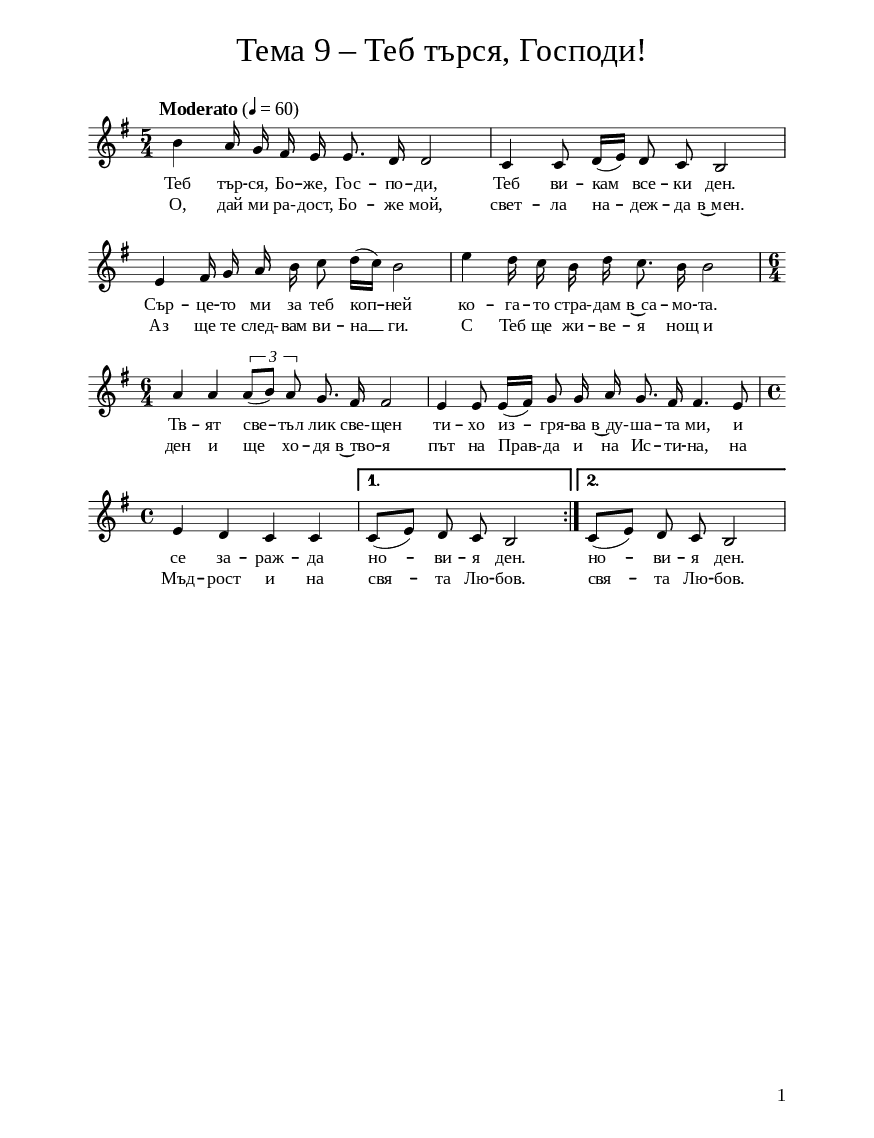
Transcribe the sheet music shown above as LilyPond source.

\version "2.24.2"

% include paper part and global functions
\include "include/globals.ily"

\bookpart {
    \label #'ref217
  \tocItem \markup "Тема 9 – Теб търся, Господи!"
  \include "include/bookpart-paper.ily"
  \score {
    \include "include/score-layout.ily"

    \new Voice \absolute {
      \clef treble
      \key e \minor
      \time 5/4
      \tempoFunc "Moderato" 4 "60"
      \autoBeamOff
      \repeat volta 2 {
        b'4 a'16 g'16 fis'16
        e'16 e'8. d'16 d'2 | % 2
        c'4 c'8 d'16 ( [ e'16 ) ]
        d'8 c'8 b2 \break | % 3
        e'4 fis'16 g'16 a'16 b'16
        c''8  d''16 ( [  c''16 ) ]
        b'2 | % 4
        e''4  d''16  c''16 b'16
        d''16  c''8. b'16 b'2 \break
        | % 5
        \time 6/4  a'4 a'4 \times 2/3 {
          a'8*255/256 ( [ b'8*255/256 ) ] a'8*129/128
        }
        g'8. fis'16 fis'2 | % 6
        e'4 e'8 e'16 ( [ fis'16 ) ]
        g'8 g'16 a'16 g'8. fis'16
        fis'4. e'8 \break | % 7
        \time 4/4  e'4 d'4
        c'4 c'4
      }
      \alternative {
        {
          | % 8
          c'8 ( [ e'8 ) ] d'8 c'8
          b2
        }
        {
          | % 9
          c'8 ( [ e'8 ) ] d'8 c'8
          b2
        }
      }
    }
    \addlyrics {
      Теб тър -- ся, Бо -- же, Гос --
      по -- ди, Теб ви -- кам  все -- ки ден. Сър
      -- це -- то ми за теб коп -- ней ко -- га --
      то "стра-" -- дам в~са -- мо -- та. Тв -- ят све
      -- тъл лик "све-" -- щен ти -- хо из -- гря
      -- ва "в~ду-" -- ша -- та ми, и се за -- раж -- да
      но -- ви -- я ден. но -- ви -- я ден.}

      \addlyrics {
        О, дай ми "ра-" -- дост, Бо -- же
        мой, свет -- ла на -- деж -- да в~мен. Аз ще
        те "след-" -- вам ви -- на  __ ги. С Теб ще
        жи -- ве -- я нощ и ден и ще хо -- дя
        в~тво -- я път на "Прав-" -- да и на
        Ис -- ти -- на, на Мъд -- рост и на свя
        -- та Лю -- бов. свя -- та Лю -- бов.}

        \header {
          title = \titleFunc " Тема 9 – Теб търся, Господи!" ""
        }

        \midi{}

      } % score

      % include foreign translation(s) of the song


    } % bookpart

    % Più mosso
    %
